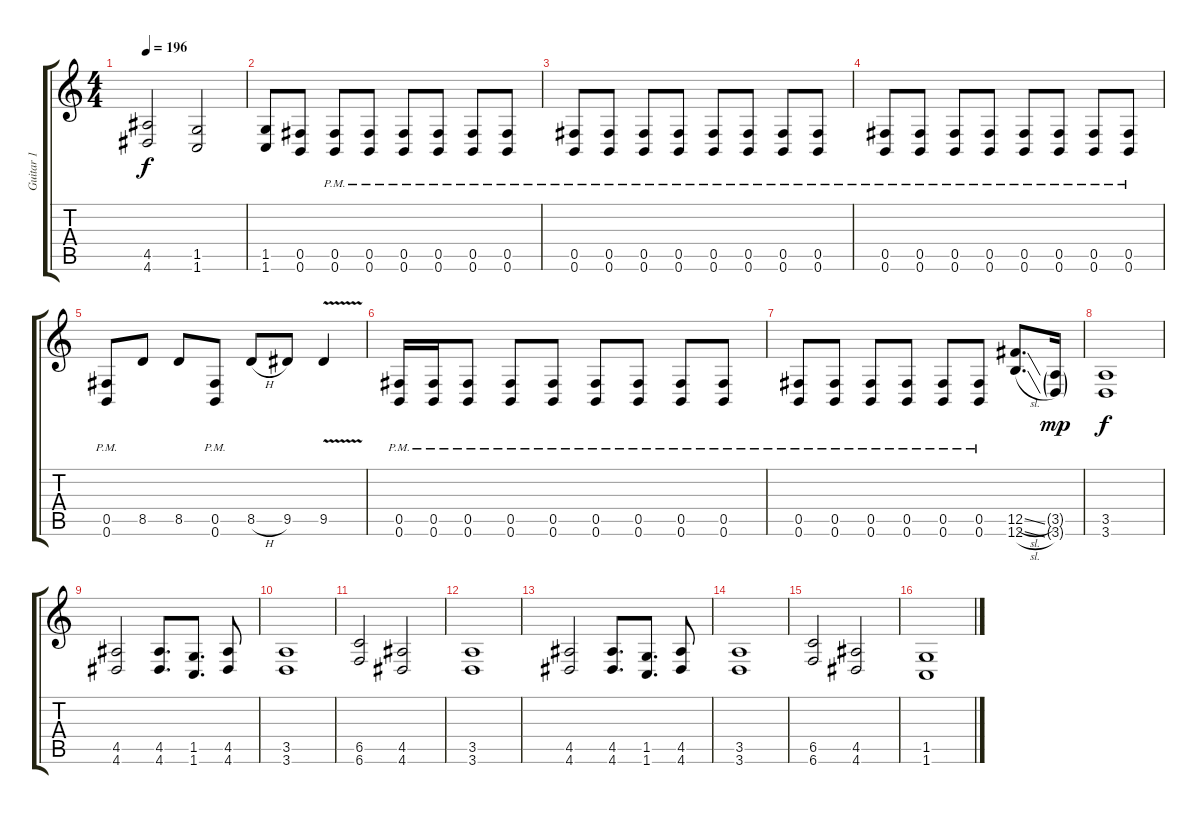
\track ("Guitar 1" "Guitar 1") {instrument distortionguitar}
\staff {score tabs}
\tuning (Db4 Ab3 E3 B2 Gb2 B1) {hide}
\ts (4 4)
\tempo 196
\clef g2
\ks c
(4.5 4.6).2{dy f} (1.5 1.6).2 |
(1.5 1.6).8 (0.5 0.6).8 (0.5{pm} 0.6{pm}).8 (0.5{pm} 0.6{pm}).8 (0.5{pm} 0.6{pm}).8 (0.5{pm} 0.6{pm}).8 (0.5{pm} 0.6{pm}).8 (0.5{pm} 0.6{pm}).8 |
(0.5{pm} 0.6{pm}).8 (0.5{pm} 0.6{pm}).8 (0.5{pm} 0.6{pm}).8 (0.5{pm} 0.6{pm}).8 (0.5{pm} 0.6{pm}).8 (0.5{pm} 0.6{pm}).8 (0.5{pm} 0.6{pm}).8 (0.5{pm} 0.6{pm}).8 |
(0.5{pm} 0.6{pm}).8 (0.5{pm} 0.6{pm}).8 (0.5{pm} 0.6{pm}).8 (0.5{pm} 0.6{pm}).8 (0.5{pm} 0.6{pm}).8 (0.5{pm} 0.6{pm}).8 (0.5{pm} 0.6{pm}).8 (0.5{pm} 0.6{pm}).8 |
(0.5{pm} 0.6{pm}).8 8.5.8 8.5.8 (0.5{pm} 0.6{pm}).8 8.5{h}.8 9.5.8 9.5{v}.4 |
(0.5{pm} 0.6{pm}).16 (0.5{pm} 0.6{pm}).16 (0.5{pm} 0.6{pm}).8 (0.5{pm} 0.6{pm}).8 (0.5{pm} 0.6{pm}).8 (0.5{pm} 0.6{pm}).8 (0.5{pm} 0.6{pm}).8 (0.5{pm} 0.6{pm}).8 (0.5{pm} 0.6{pm}).8 |
(0.5{pm} 0.6{pm}).8 (0.5{pm} 0.6{pm}).8 (0.5{pm} 0.6{pm}).8 (0.5{pm} 0.6{pm}).8 (0.5{pm} 0.6{pm}).8 (0.5{pm} 0.6{pm}).8 (12.5{sl} 12.6{sl}).8{d} (3.5{g} 3.6{g}).16{dy mp} |
(3.5 3.6).1{dy f} |
(4.5 4.6).2 (4.5 4.6).8{d} (1.5 1.6).8{d} (4.5 4.6).8 |
(3.5 3.6).1 |
(6.5 6.6).2 (4.5 4.6).2 |
(3.5 3.6).1 |
(4.5 4.6).2 (4.5 4.6).8{d} (1.5 1.6).8{d} (4.5 4.6).8 |
(3.5 3.6).1 |
(6.5 6.6).2 (4.5 4.6).2 |
(1.5 1.6).1
